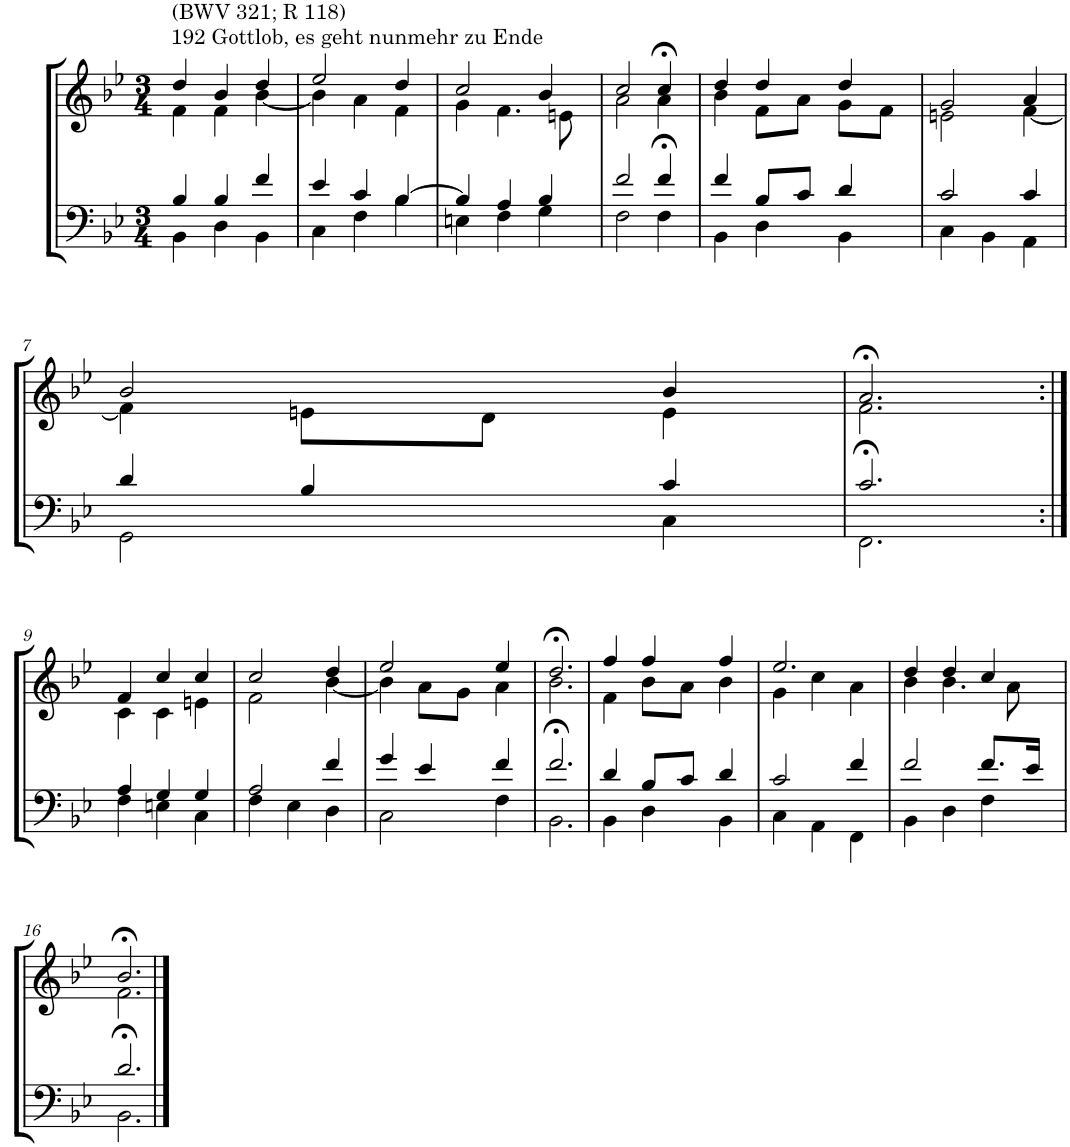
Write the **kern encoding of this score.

**kern	**kern
*part2	*part1
*staff2	*staff1
*I"Tenor/Baß	*I"Sopran/Alt
*clefF4	*clefG2
*k[b-e-]	*k[b-e-]
*M3/4	*M3/4
=1	=1
*^	*^
!	!	!LO:TX:a:t=192 Gottlob, es geht nunmehr zu Ende	!
!	!	!LO:TX:a:t=(BWV 321; R 118)	!
4B-/	4BB-\	4dd/	4f\
4B-/	4D\	4b-/	4f\
4f/	4BB-\	4dd/	[4b-\
=2	=2	=2	=2
4e-/	4C\	2ee-/	4b-\]
4c/	4F\	.	4a\
[4B-/	4B-\	4dd/	4f\
=3	=3	=3	=3
4B-/]	4En\	2cc/	4g\
4A/	4F\	.	4.f\
4B-/	4G\	4b-/	.
.	.	.	8en\
=4	=4	=4	=4
2f/	2F\	2cc/	2a\
4f/	4F>\	4cc>/	4a\
=5	=5	=5	=5
4f/	4BB-\	4dd/	4b-\
8B-/L	4D\	4dd/	8f\L
8c/J	.	.	8a\J
4d/	4BB-\	4dd/	8g\L
.	.	.	8f\J
=6	=6	=6	=6
2c/	4C\	2g/	2en\
.	4BB-\	.	.
4c/	4AA\	4a/	[4f\
!!LO:LB:g=z	!!
=7	=7	=7	=7
4d/	2GG\	2b-/	4f\]
4B-/	.	.	8en\L
.	.	.	8d\J
4c/	4C\	4b-/	4e\
=8	=8	=8	=8
2.c/	2.FF>\	2.a>/	2.f\
!!LO:LB:g=z	!!
=9:|!	=9:|!	=9:|!	=9:|!
4A/	4F\	4f/	4c\
4G/	4En\	4cc/	4c\
4G/	4C\	4cc/	4en\
=10	=10	=10	=10
2A/	4F\	2cc/	2f\
.	4E-\	.	.
4f/	4D\	4dd/	[4b-\
=11	=11	=11	=11
4g/	2C\	2ee-/	4b-\]
4e-/	.	.	8a\L
.	.	.	8g\J
4f/	4F\	4ee-/	4a\
=12	=12	=12	=12
2.f/	2.BB->\	2.dd>/	2.b-\
=13	=13	=13	=13
4d/	4BB-\	4ff/	4f\
8B-/L	4D\	4ff/	8b-\L
8c/J	.	.	8a\J
4d/	4BB-\	4ff/	4b-\
=14	=14	=14	=14
2c/	4C\	2.ee-/	4g\
.	4AA\	.	4cc\
4f/	4FF\	.	4a\
=15	=15	=15	=15
2f/	4BB-\	4dd/	4b-\
.	4D\	4dd/	4.b-\
8.f/L	4F\	4cc/	.
.	.	.	8a\
16e-/Jk	.	.	.
!!LO:LB:g=z	!!
=16	=16	=16	=16
2.d/	2.BB->\	2.b->/	2.f\
*v	*v	*	*
*	*v	*v
==	==
*-	*-
